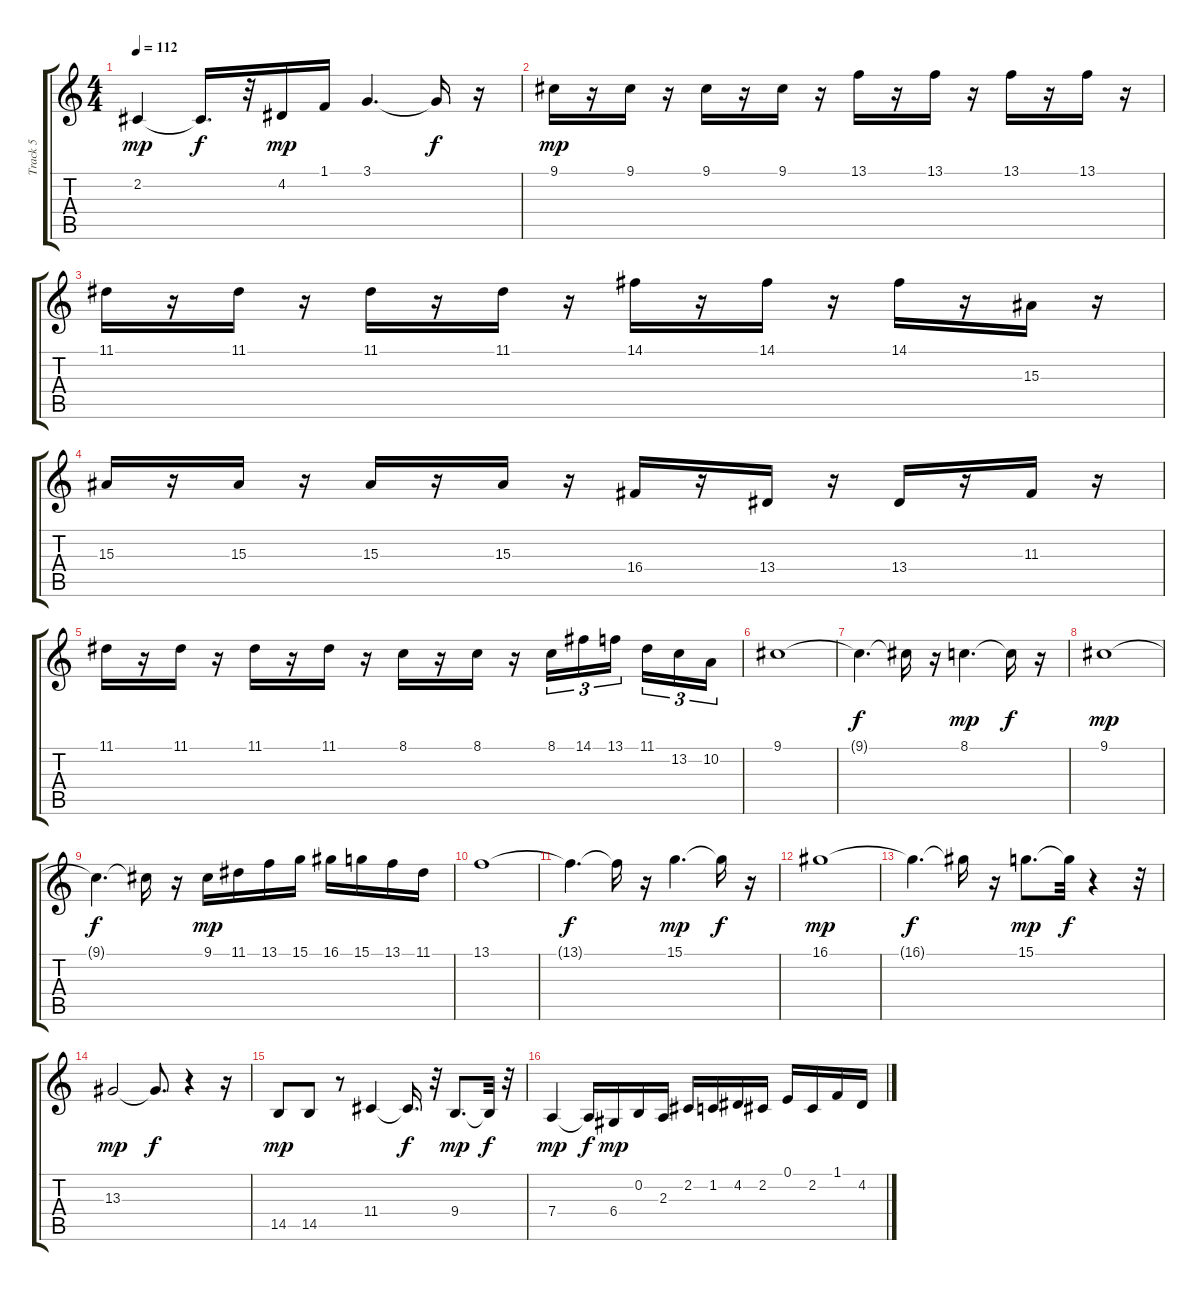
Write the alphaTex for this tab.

\track ("Track 5" "Track 5") {instrument stringensemble1}
\staff {score tabs}
\tuning (E4 B3 G3 D3 A2 E2) {hide}
\ts (4 4)
\tempo 112
\clef g2
\ks c
2.2.4{dy mp} 2.2{t}.16{d dy f} r.32 4.2.16{dy mp} 1.1.16 3.1.4{d} 3.1{t}.16{dy f} r.16 |
9.1.16{dy mp} r.16 9.1.16 r.16 9.1.16 r.16 9.1.16 r.16 13.1.16 r.16 13.1.16 r.16 13.1.16 r.16 13.1.16 r.16 |
11.1.16 r.16 11.1.16 r.16 11.1.16 r.16 11.1.16 r.16 14.1.16 r.16 14.1.16 r.16 14.1.16 r.16 15.3.16 r.16 |
15.3.16 r.16 15.3.16 r.16 15.3.16 r.16 15.3.16 r.16 16.4.16 r.16 13.4.16 r.16 13.4.16 r.16 11.3.16 r.16 |
11.1.16 r.16 11.1.16 r.16 11.1.16 r.16 11.1.16 r.16 8.1.16 r.16 8.1.16 r.16 8.1.16{tu (3 2)} 14.1.16{tu (3 2)} 13.1.16{tu (3 2) beam splitsecondary} 11.1.16{tu (3 2)} 13.2.16{tu (3 2)} 10.2.16{tu (3 2)} |
9.1.1{instrument trumpet} |
9.1{t}.4{d dy f} 9.1{t}.16 r.16 8.1.4{d dy mp} 8.1{t}.16{dy f} r.16 |
9.1.1{dy mp} |
9.1{t}.4{d dy f} 9.1{t}.16 r.16 9.1.16{dy mp} 11.1.16 13.1.16 15.1.16 16.1.16 15.1.16 13.1.16 11.1.16 |
13.1.1 |
13.1{t}.4{d dy f} 13.1{t}.16 r.16 15.1.4{d dy mp} 15.1{t}.16{dy f} r.16 |
16.1.1{dy mp} |
16.1{t}.4{d dy f} 16.1{t}.16 r.16 15.1.8{d dy mp} 15.1{t}.32{dy f} r.4 r.32 |
13.3.2{dy mp instrument stringensemble1} 13.3{t}.8{d dy f} r.4 r.16 |
14.5.8{dy mp} 14.5.8 r.8 11.4.4 11.4{t}.16{d dy f} r.32 9.4.8{d dy mp} 9.4{t}.32{dy f} r.32 |
7.4.4{dy mp} 7.4{t}.16{dy f} 6.4.16{dy mp} 0.2.16 2.3.16 2.2.16 1.2.16 4.2.16 2.2.16 0.1.16 2.2.16 1.1.16 4.2.16
